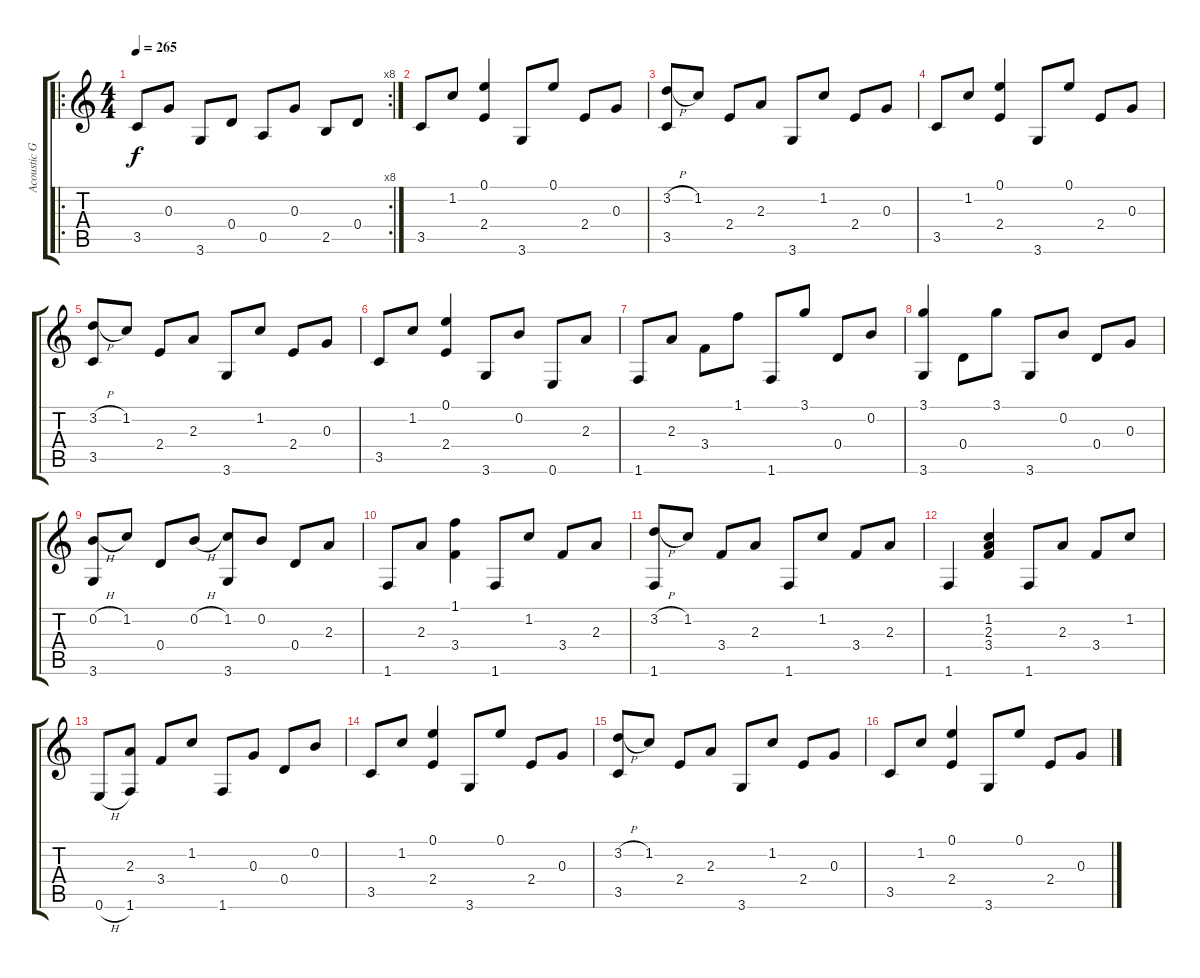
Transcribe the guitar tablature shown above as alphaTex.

\track ("Acoustic Guitar" "Acoustic G") {instrument acousticguitarsteel}
\staff {score tabs}
\tuning (E4 B3 G3 D3 A2 E2) {hide}
\ro
\rc 8
\ts (4 4)
\tempo 265
\clef g2
\ks c
3.5.8{dy f instrument acousticguitarsteel} 0.3.8 3.6.8 0.4.8 0.5.8 0.3.8 2.5.8 0.4.8 |
3.5.8 1.2.8 (0.1 2.4).4 3.6.8 0.1.8 2.4.8 0.3.8 |
(3.2{h} 3.5).8 1.2.8 2.4.8 2.3.8 3.6.8 1.2.8 2.4.8 0.3.8 |
3.5.8 1.2.8 (0.1 2.4).4 3.6.8 0.1.8 2.4.8 0.3.8 |
(3.2{h} 3.5).8 1.2.8 2.4.8 2.3.8 3.6.8 1.2.8 2.4.8 0.3.8 |
3.5.8 1.2.8 (0.1 2.4).4 3.6.8 0.2.8 0.6.8 2.3.8 |
1.6.8 2.3.8 3.4.8 1.1.8 1.6.8 3.1.8 0.4.8 0.2.8 |
(3.1 3.6).4 0.4.8 3.1.8 3.6.8 0.2.8 0.4.8 0.3.8 |
(0.2{h} 3.6).8 1.2.8 0.4.8 0.2{h}.8 (1.2 3.6).8 0.2.8 0.4.8 2.3.8 |
1.6.8 2.3.8 (1.1 3.4).4 1.6.8 1.2.8 3.4.8 2.3.8 |
(3.2{h} 1.6).8 1.2.8 3.4.8 2.3.8 1.6.8 1.2.8 3.4.8 2.3.8 |
1.6.4 (1.2 2.3 3.4).4 1.6.8 2.3.8 3.4.8 1.2.8 |
0.6{h}.8 (2.3 1.6).8 3.4.8 1.2.8 1.6.8 0.3.8 0.4.8 0.2.8 |
3.5.8 1.2.8 (0.1 2.4).4 3.6.8 0.1.8 2.4.8 0.3.8 |
(3.2{h} 3.5).8 1.2.8 2.4.8 2.3.8 3.6.8 1.2.8 2.4.8 0.3.8 |
3.5.8 1.2.8 (0.1 2.4).4 3.6.8 0.1.8 2.4.8 0.3.8
